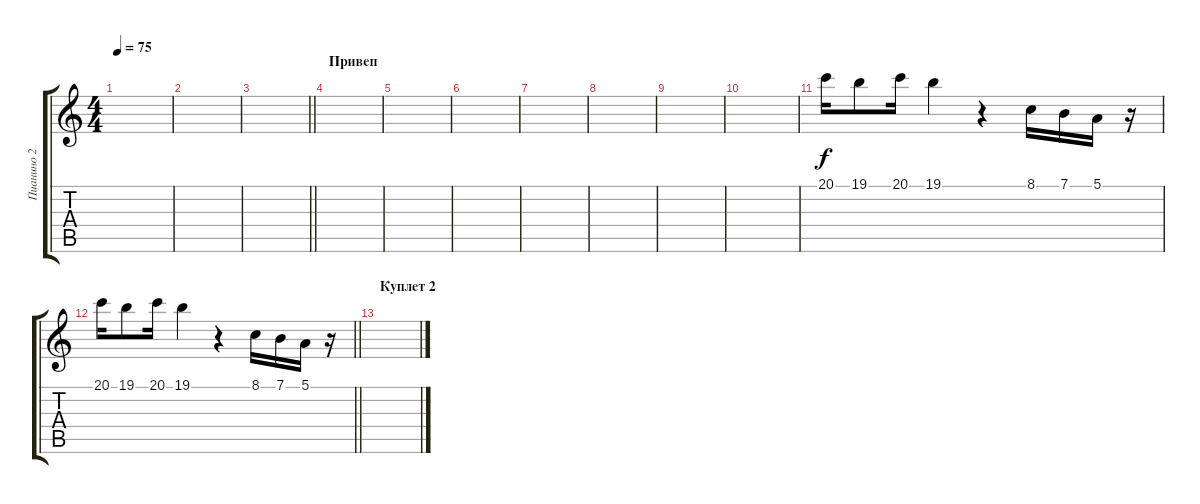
\track ("Пианино 2" "Пианино 2") {instrument acousticgrandpiano}
\staff {score tabs}
\tuning (E4 B3 G3 D3 A2 E2) {hide}
\ts (4 4)
\tempo 75
\clef g2
\ks c
|
|
\barLineRight lightlight
|
\section ("" "Привеп")
|
|
|
|
|
|
|
20.1.16 19.1.8 20.1.16 19.1.4 r.4 8.1.16 7.1.16 5.1.16 r.16 |
\barLineRight lightlight
20.1.16 19.1.8 20.1.16 19.1.4 r.4 8.1.16 7.1.16 5.1.16 r.16 |
\section ("" "Куплет 2")
